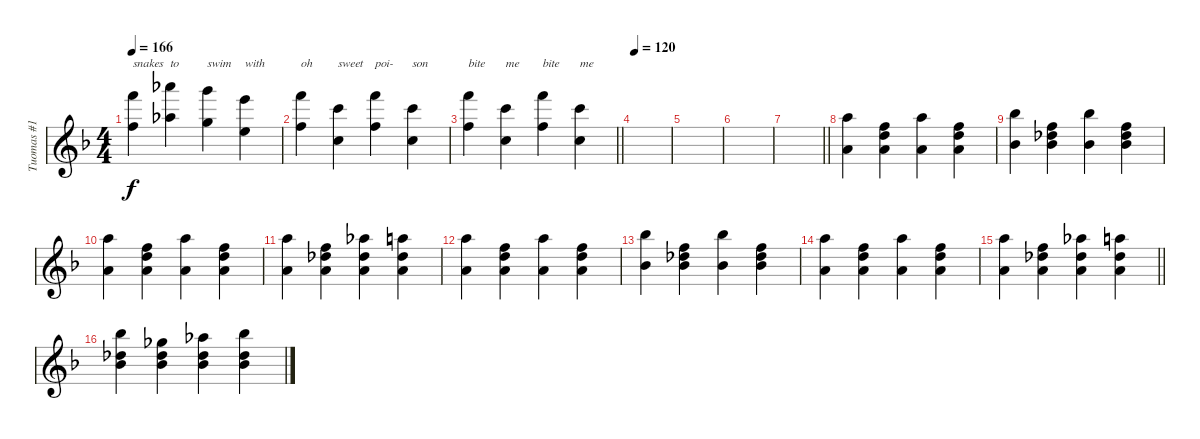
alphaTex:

\track ("Tuomas #1" "Tuomas #1") {instrument celesta}
\staff {score}
\tuning (E4 B3 G3 D3 A2 E2) {hide}
\ts (4 4)
\tempo 166
\clef g2
\ks f
(25.1 22.3).4{txt "snakes" dy f} (28.1 25.3).4{txt "to"} (27.1 24.3).4{txt "swim"} (24.1 21.3).4{txt "with"} |
(25.1 22.3).4{txt "oh"} (25.2 22.4).4{txt "sweet"} (25.1 22.3).4{txt "poi-"} (25.2 22.4).4{txt "son"} |
\barLineRight lightlight
(25.1 22.3).4{txt "bite"} (25.2 22.4).4{txt "me"} (25.1 22.3).4{txt "bite"} (25.2 22.4).4{txt "me"} |
\section ("" "")
\tempo 120
|
|
|
\barLineRight lightlight
|
\section ("" "")
(17.1 14.3).4 (13.1 15.2 14.3).4 (17.1 14.3).4 (13.1 15.2 14.3).4 |
(18.1 15.3).4 (13.1 14.2 15.3).4 (18.1 15.3).4 (13.1 14.2 15.3).4 |
(17.1 14.3).4 (13.1 15.2 14.3).4 (17.1 14.3).4 (13.1 15.2 14.3).4 |
(17.1 14.3).4 (13.1 14.2 14.3).4 (16.1 14.2 14.3).4 (17.1 14.2 14.3).4 |
(17.1 14.3).4 (13.1 15.2 14.3).4 (17.1 14.3).4 (13.1 15.2 14.3).4 |
(18.1 15.3).4 (13.1 14.2 15.3).4 (18.1 15.3).4 (13.1 14.2 15.3).4 |
(17.1 14.3).4 (13.1 15.2 14.3).4 (17.1 14.3).4 (13.1 15.2 14.3).4 |
\barLineRight lightlight
(17.1 14.3).4 (13.1 14.2 14.3).4 (16.1 14.2 14.3).4 (17.1 14.2 14.3).4 |
\section ("" "")
(18.1 14.2 15.3).4 (14.1 14.2 15.3).4 (16.1 14.2 15.3).4 (18.1 14.2 15.3).4
